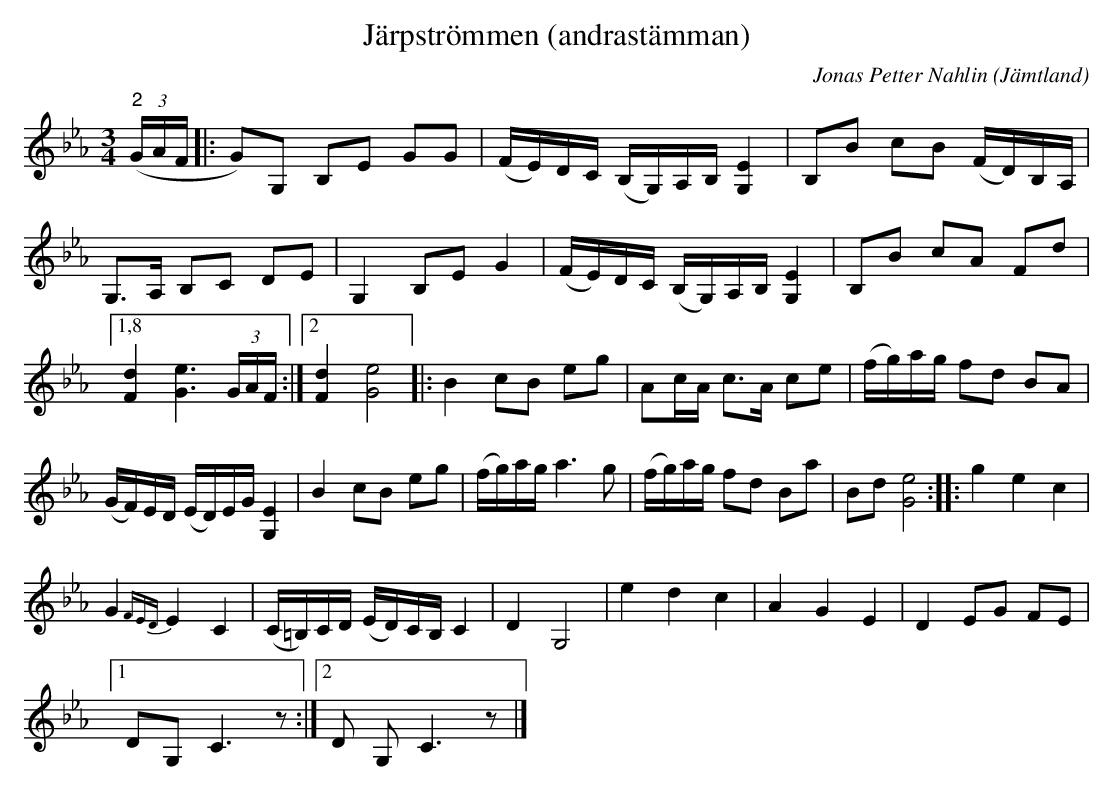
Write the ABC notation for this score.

X:1
T:Järpströmmen (andrastämman)
C:Jonas Petter Nahlin
L:1/16
M:3/4
O:Jämtland
K:Eb
"^2" (3(GAF |: G2)G,2 B,2E2 G2G2 | (FE)DC (B,G,)A,B, [G,E]4 | B,2B2 c2B2 (FD)B,A, |
G,2>A,2 B,2C2 D2E2 | G,4 B,2E2 G4 | (FE)DC (B,G,)A,B, [G,E]4 | B,2B2 c2A2 F2d2 |1,8
[Fd]4 [Ge]6 (3GAF :|2 [Fd]4 [Ge]8 |: B4 c2B2 e2g2 | A2cA c2>A2 c2e2 | (fg)ag f2d2 B2A2 |
(GF)ED (ED)EG [G,E]4 | B4 c2B2 e2g2 | (fg)ag a6 g2 | (fg)ag f2d2 B2a2 | B2d2 [Ge]8 :: g4 e4 c4 |
G4{FED} E4 C4 | (C=B,)CD (ED)CB, C4 | D4 G,8 | e4 d4 c4 | A4 G4 E4 | D4 E2G2 F2E2 |1
D2G,2 C6 z2 :|2 D2 G,2 C6 z2 |]
